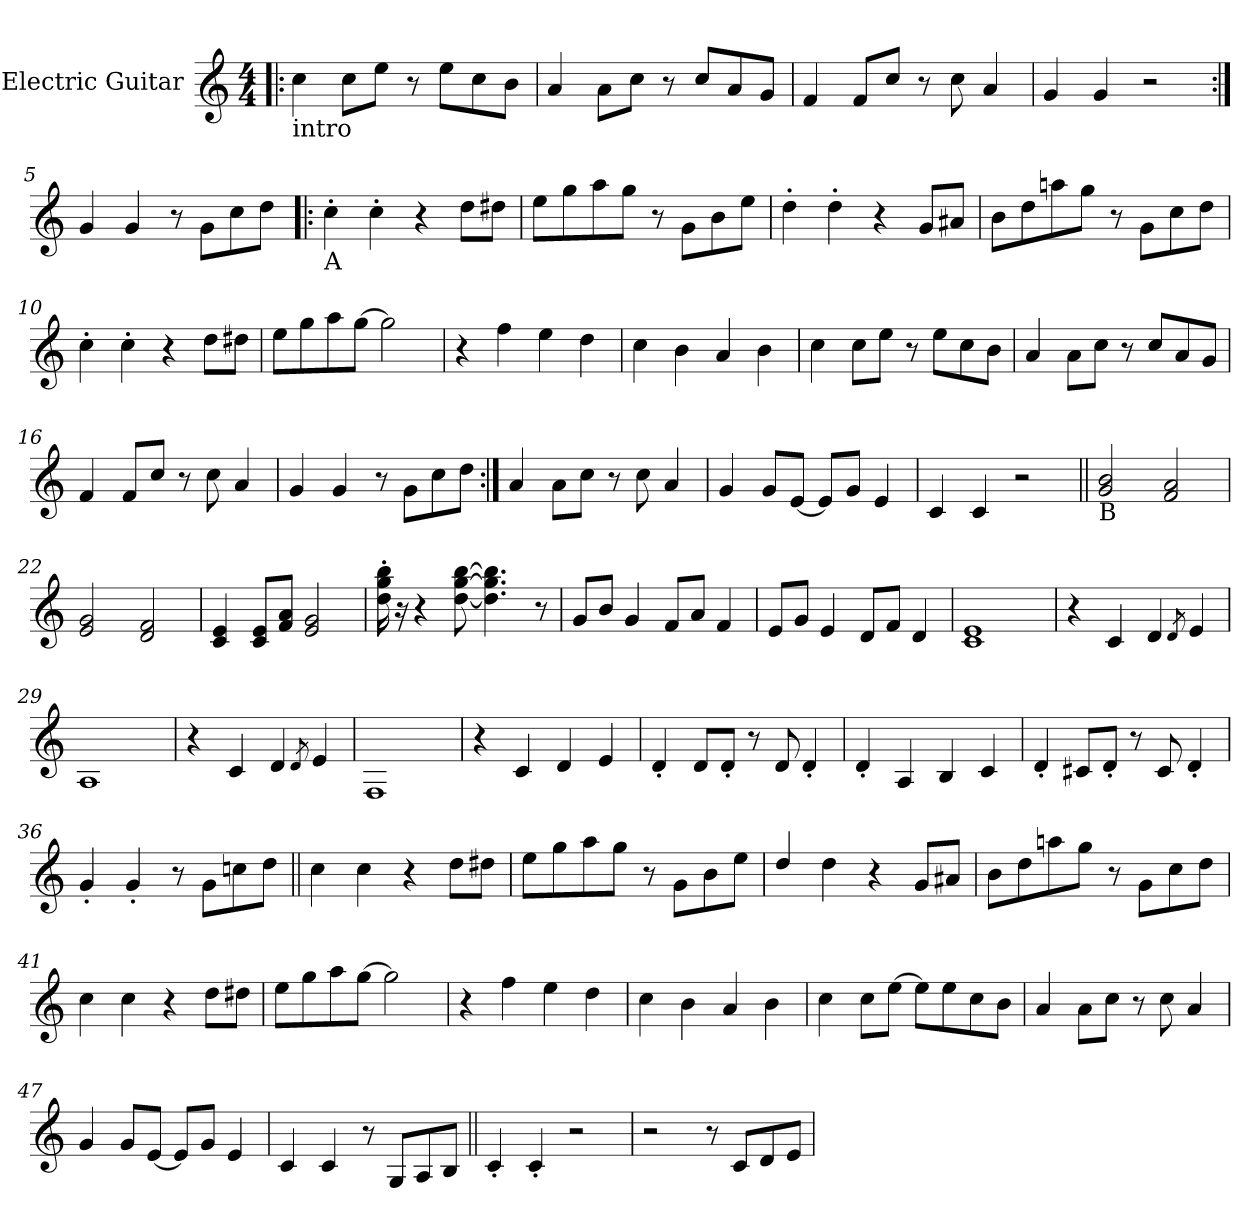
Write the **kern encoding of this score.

**kern
*part1
*staff1
*I"Electric Guitar
*I'E. Gtr.
!!LO:PB:g=z
*clefG2
*ITrd7c12
*k[]
*C:
*M4/4
*MM165
=1!|:
!LO:TX:b:t=intro
4ci\
8ci\L
8ei\J
8r
8ei\L
8ci\
8Bi\J
=2
4Ai/
8Ai\L
8ci\J
8r
8ci/L
8Ai/
8Gi/J
=3
4Fi/
8Fi/L
8ci/J
8r
8ci\
4Ai/
=4
4Gi/
4Gi/
2r
=5:|!
4Gi/
4Gi/
8r
8Gi\L
8ci\
8di\J
!!LO:LB:g=z
=6!|:
!LO:TX:b:t=A
4c'i\
4c'i\
4r
8di\L
8d#Xi\J
=7
8ei\L
8gi\
8ai\
8gi\J
8r
8Gi\L
8Bi\
8ei\J
=8
4d'i\
4d'i\
4r
8Gi/L
8A#Xi/J
=9
8Bi\L
8di\
8ani\
8gi\J
8r
8Gi\L
8ci\
8di\J
!!LO:LB:g=z
=10
4c'i\
4c'i\
4r
8di\L
8d#Xi\J
=11
8ei\L
8gi\
8ai\
[>8gi\J
2gi\]
=12
4r
4fi\
4ei\
4di\
=13
4ci\
4Bi\
4Ai/
4Bi\
!!LO:LB:g=z
=14
4ci\
8ci\L
8ei\J
8r
8ei\L
8ci\
8Bi\J
=15
4Ai/
8Ai\L
8ci\J
8r
8ci/L
8Ai/
8Gi/J
=16
4Fi/
8Fi/L
8ci/J
8r
8ci\
4Ai/
=17
4Gi/
4Gi/
8r
8Gi\L
8ci\
8di\J
!!LO:LB:g=z
=18:|!
4Ai/
8Ai\L
8ci\J
8r
8ci\
4Ai/
=19
4Gi/
8Gi/L
[<8Ei/J
8Ei/L]
8Gi/J
4Ei/
=20
4Ci/
4Ci/
2r
!!LO:LB:g=z
=21||
!LO:TX:b:t=B
2Gi/ 2Bi
2Fi/ 2Ai
=22
2Ei/ 2Gi
2Di/ 2Fi
=23
4Ci/ 4Ei
8Ci/ 8EiL
8Fi/ 8AiJ
2Ei/ 2Gi
=24
16di\' 16gi' 16bi'
16r
4r
[<8di\ [>8gi [>8bi
4.di\] 4.gi] 4.bi]
8r
!!LO:LB:g=z
=25
8Gi/L
8Bi/J
4Gi/
8Fi/L
8Ai/J
4Fi/
=26
8Ei/L
8Gi/J
4Ei/
8Di/L
8Fi/J
4Di/
=27
1Ci 1Ei
=28
4r
4Ci/
4Di/
8qDi/
4Ei/
!!LO:LB:g=z
=29
1AAi
=30
4r
4Ci/
4Di/
8qDi/
4Ei/
=31
1FFi
=32
4r
4Ci/
4Di/
4Ei/
!!LO:LB:g=z
=33
4D'i/
8Di/L
8D'i/J
8r
8Di/
4D'i/
=34
4D'i/
4AAi/
4BBi/
4Ci/
=35
4D'i/
8C#Xi/L
8D'i/J
8r
8C#i/
4D'i/
=36
4G'i/
4G'i/
8r
8Gi\L
8cni\
8di\J
!!LO:PB:g=z
=37||
4ci\
4ci\
4r
8di\L
8d#Xi\J
=38
8ei\L
8gi\
8ai\
8gi\J
8r
8Gi\L
8Bi\
8ei\J
=39
4di/
4di\
4r
8Gi/L
8A#Xi/J
=40
8Bi\L
8di\
8ani\
8gi\J
8r
8Gi\L
8ci\
8di\J
!!LO:LB:g=z
=41
4ci\
4ci\
4r
8di\L
8d#Xi\J
=42
8ei\L
8gi\
8ai\
[>8gi\J
2gi\]
=43
4r
4fi\
4ei\
4di\
=44
4ci\
4Bi\
4Ai/
4Bi\
!!LO:LB:g=z
=45
4ci\
8ci\L
[>8ei\J
8ei\L]
8ei\
8ci\
8Bi\J
=46
4Ai/
8Ai\L
8ci\J
8r
8ci\
4Ai/
=47
4Gi/
8Gi/L
[<8Ei/J
8Ei/L]
8Gi/J
4Ei/
=48
4Ci/
4Ci/
8r
8GGi/L
8AAi/
8BBi/J
!!LO:LB:g=z
=49||
4C'i/
4C'i/
2r
=50
2r
8r
8Ci/L
8Di/
8Ei/J
=
*-
